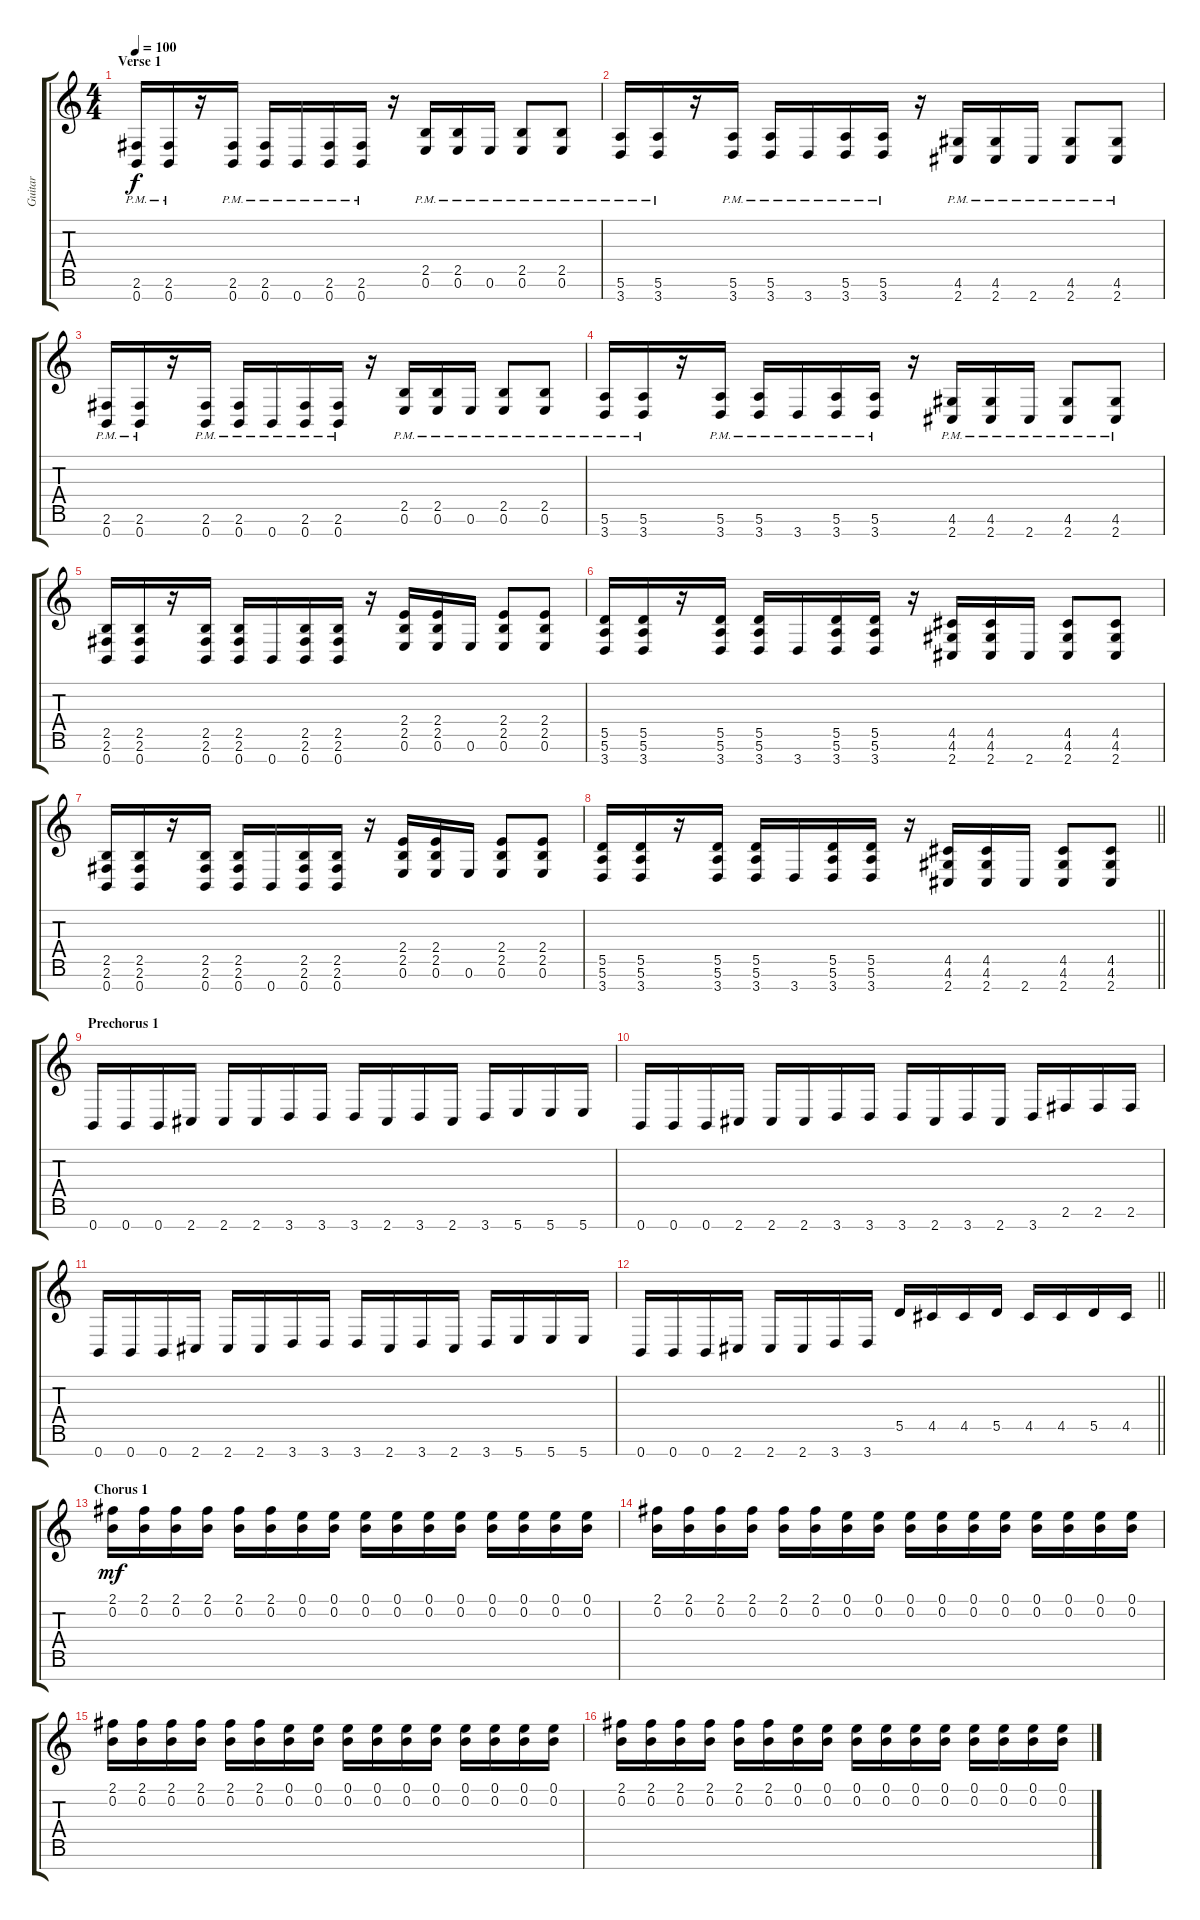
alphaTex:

\track ("Guitar" "Guitar") {instrument distortionguitar}
\staff {score tabs}
\tuning (E4 B3 G3 D3 A2 E2 B1) {hide}
\ts (4 4)
\section ("" "Verse 1")
\tempo 100
\clef g2
\ks c
(2.6{pm} 0.7{pm}).16{dy f balance 0} (2.6{pm} 0.7{pm}).16 r.16 (2.6{pm} 0.7{pm}).16 (2.6{pm} 0.7{pm}).16 0.7{pm}.16 (2.6{pm} 0.7{pm}).16 (2.6{pm} 0.7{pm}).16 r.16 (2.5{pm} 0.6{pm}).16 (2.5{pm} 0.6{pm}).16 0.6{pm}.16 (2.5{pm} 0.6{pm}).8 (2.5{pm} 0.6{pm}).8 |
(5.6{pm} 3.7{pm}).16 (5.6{pm} 3.7{pm}).16 r.16 (5.6{pm} 3.7{pm}).16 (5.6{pm} 3.7{pm}).16 3.7{pm}.16 (5.6{pm} 3.7{pm}).16 (5.6{pm} 3.7{pm}).16 r.16 (4.6{pm} 2.7{pm}).16 (4.6{pm} 2.7{pm}).16 2.7{pm}.16 (4.6{pm} 2.7{pm}).8 (4.6{pm} 2.7{pm}).8 |
(2.6{pm} 0.7{pm}).16 (2.6{pm} 0.7{pm}).16 r.16 (2.6{pm} 0.7{pm}).16 (2.6{pm} 0.7{pm}).16 0.7{pm}.16 (2.6{pm} 0.7{pm}).16 (2.6{pm} 0.7{pm}).16 r.16 (2.5{pm} 0.6{pm}).16 (2.5{pm} 0.6{pm}).16 0.6{pm}.16 (2.5{pm} 0.6{pm}).8 (2.5{pm} 0.6{pm}).8 |
(5.6{pm} 3.7{pm}).16 (5.6{pm} 3.7{pm}).16 r.16 (5.6{pm} 3.7{pm}).16 (5.6{pm} 3.7{pm}).16 3.7{pm}.16 (5.6{pm} 3.7{pm}).16 (5.6{pm} 3.7{pm}).16 r.16 (4.6{pm} 2.7{pm}).16 (4.6{pm} 2.7{pm}).16 2.7{pm}.16 (4.6{pm} 2.7{pm}).8 (4.6{pm} 2.7{pm}).8 |
(2.5 2.6 0.7).16 (2.5 2.6 0.7).16 r.16 (2.5 2.6 0.7).16 (2.5 2.6 0.7).16 0.7.16 (2.5 2.6 0.7).16 (2.5 2.6 0.7).16 r.16 (2.4 2.5 0.6).16 (2.4 2.5 0.6).16 0.6.16 (2.4 2.5 0.6).8 (2.4 2.5 0.6).8 |
(5.5 5.6 3.7).16 (5.5 5.6 3.7).16 r.16 (5.5 5.6 3.7).16 (5.5 5.6 3.7).16 3.7.16 (5.5 5.6 3.7).16 (5.5 5.6 3.7).16 r.16 (4.5 4.6 2.7).16 (4.5 4.6 2.7).16 2.7.16 (4.5 4.6 2.7).8 (4.5 4.6 2.7).8 |
(2.5 2.6 0.7).16 (2.5 2.6 0.7).16 r.16 (2.5 2.6 0.7).16 (2.5 2.6 0.7).16 0.7.16 (2.5 2.6 0.7).16 (2.5 2.6 0.7).16 r.16 (2.4 2.5 0.6).16 (2.4 2.5 0.6).16 0.6.16 (2.4 2.5 0.6).8 (2.4 2.5 0.6).8 |
\barLineRight lightlight
(5.5 5.6 3.7).16 (5.5 5.6 3.7).16 r.16 (5.5 5.6 3.7).16 (5.5 5.6 3.7).16 3.7.16 (5.5 5.6 3.7).16 (5.5 5.6 3.7).16 r.16 (4.5 4.6 2.7).16 (4.5 4.6 2.7).16 2.7.16 (4.5 4.6 2.7).8 (4.5 4.6 2.7).8 |
\section ("" "Prechorus 1")
0.7.16 0.7.16 0.7.16 2.7.16 2.7.16 2.7.16 3.7.16 3.7.16 3.7.16 2.7.16 3.7.16 2.7.16 3.7.16 5.7.16 5.7.16 5.7.16 |
0.7.16 0.7.16 0.7.16 2.7.16 2.7.16 2.7.16 3.7.16 3.7.16 3.7.16 2.7.16 3.7.16 2.7.16 3.7.16 2.6.16 2.6.16 2.6.16 |
0.7.16 0.7.16 0.7.16 2.7.16 2.7.16 2.7.16 3.7.16 3.7.16 3.7.16 2.7.16 3.7.16 2.7.16 3.7.16 5.7.16 5.7.16 5.7.16 |
\barLineRight lightlight
0.7.16 0.7.16 0.7.16 2.7.16 2.7.16 2.7.16 3.7.16 3.7.16 5.5.16{balance 8} 4.5.16 4.5.16 5.5.16 4.5.16 4.5.16 5.5.16 4.5.16 |
\section ("" "Chorus 1")
(2.1 0.2).16{dy mf} (2.1 0.2).16 (2.1 0.2).16 (2.1 0.2).16 (2.1 0.2).16 (2.1 0.2).16 (0.1 0.2).16 (0.1 0.2).16 (0.1 0.2).16 (0.1 0.2).16 (0.1 0.2).16 (0.1 0.2).16 (0.1 0.2).16 (0.1 0.2).16 (0.1 0.2).16 (0.1 0.2).16 |
(2.1 0.2).16 (2.1 0.2).16 (2.1 0.2).16 (2.1 0.2).16 (2.1 0.2).16 (2.1 0.2).16 (0.1 0.2).16 (0.1 0.2).16 (0.1 0.2).16 (0.1 0.2).16 (0.1 0.2).16 (0.1 0.2).16 (0.1 0.2).16 (0.1 0.2).16 (0.1 0.2).16 (0.1 0.2).16 |
(2.1 0.2).16 (2.1 0.2).16 (2.1 0.2).16 (2.1 0.2).16 (2.1 0.2).16 (2.1 0.2).16 (0.1 0.2).16 (0.1 0.2).16 (0.1 0.2).16 (0.1 0.2).16 (0.1 0.2).16 (0.1 0.2).16 (0.1 0.2).16 (0.1 0.2).16 (0.1 0.2).16 (0.1 0.2).16 |
(2.1 0.2).16 (2.1 0.2).16 (2.1 0.2).16 (2.1 0.2).16 (2.1 0.2).16 (2.1 0.2).16 (0.1 0.2).16 (0.1 0.2).16 (0.1 0.2).16 (0.1 0.2).16 (0.1 0.2).16 (0.1 0.2).16 (0.1 0.2).16 (0.1 0.2).16 (0.1 0.2).16 (0.1 0.2).16
